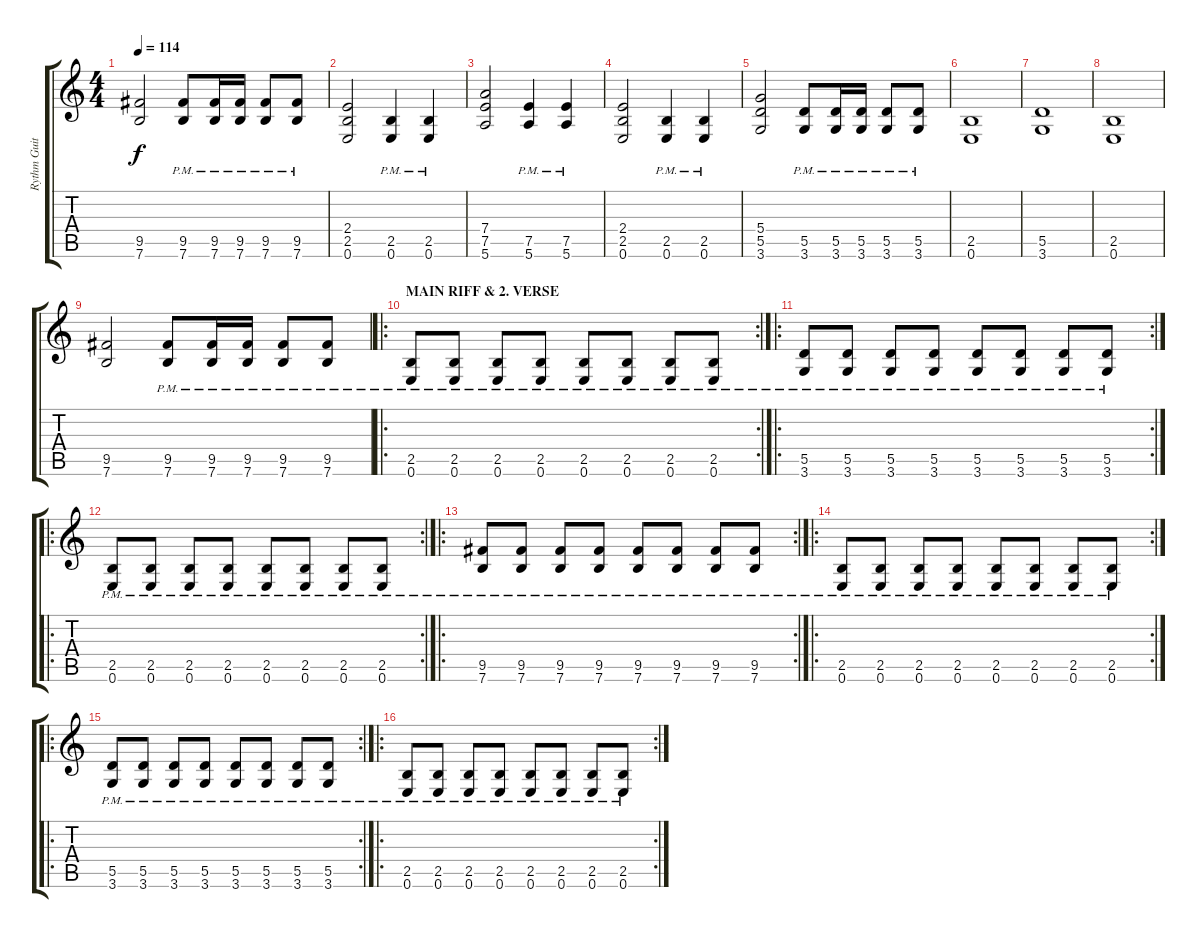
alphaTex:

\track ("Rythm Guitar / Wowa" "Rythm Guit") {instrument distortionguitar}
\staff {score tabs}
\tuning (E4 B3 G3 D3 A2 E2) {hide}
\ts (4 4)
\tempo 114
\clef g2
\ks c
(9.5 7.6).2{dy f} (9.5{pm} 7.6{pm}).8 (9.5{pm} 7.6{pm}).16 (9.5{pm} 7.6{pm}).16 (9.5{pm} 7.6{pm}).8 (9.5{pm} 7.6{pm}).8 |
(2.4 2.5 0.6).2 (2.5{pm} 0.6{pm}).4 (2.5{pm} 0.6{pm}).4 |
(7.4 7.5 5.6).2 (7.5{pm} 5.6{pm}).4 (7.5{pm} 5.6{pm}).4 |
(2.4 2.5 0.6).2 (2.5{pm} 0.6{pm}).4 (2.5{pm} 0.6{pm}).4 |
(5.4 5.5 3.6).2 (5.5{pm} 3.6{pm}).8 (5.5{pm} 3.6{pm}).16 (5.5{pm} 3.6{pm}).16 (5.5{pm} 3.6{pm}).8 (5.5{pm} 3.6{pm}).8 |
(2.5 0.6).1 |
(5.5 3.6).1 |
(2.5 0.6).1 |
(9.5 7.6).2 (9.5{pm} 7.6{pm}).8 (9.5{pm} 7.6{pm}).16 (9.5{pm} 7.6{pm}).16 (9.5{pm} 7.6{pm}).8 (9.5{pm} 7.6{pm}).8 |
\ro
\rc 2
\section ("" "MAIN RIFF & 2. VERSE")
(2.5{pm} 0.6{pm}).8 (2.5{pm} 0.6{pm}).8 (2.5{pm} 0.6{pm}).8 (2.5{pm} 0.6{pm}).8 (2.5{pm} 0.6{pm}).8 (2.5{pm} 0.6{pm}).8 (2.5{pm} 0.6{pm}).8 (2.5{pm} 0.6{pm}).8 |
\ro
\rc 2
(5.5{pm} 3.6{pm}).8 (5.5{pm} 3.6{pm}).8 (5.5{pm} 3.6{pm}).8 (5.5{pm} 3.6{pm}).8 (5.5{pm} 3.6{pm}).8 (5.5{pm} 3.6{pm}).8 (5.5{pm} 3.6{pm}).8 (5.5{pm} 3.6{pm}).8 |
\ro
\rc 2
(2.5{pm} 0.6{pm}).8 (2.5{pm} 0.6{pm}).8 (2.5{pm} 0.6{pm}).8 (2.5{pm} 0.6{pm}).8 (2.5{pm} 0.6{pm}).8 (2.5{pm} 0.6{pm}).8 (2.5{pm} 0.6{pm}).8 (2.5{pm} 0.6{pm}).8 |
\ro
\rc 2
(9.5{pm} 7.6{pm}).8 (9.5{pm} 7.6{pm}).8 (9.5{pm} 7.6{pm}).8 (9.5{pm} 7.6{pm}).8 (9.5{pm} 7.6{pm}).8 (9.5{pm} 7.6{pm}).8 (9.5{pm} 7.6{pm}).8 (9.5{pm} 7.6{pm}).8 |
\ro
\rc 2
(2.5{pm} 0.6{pm}).8 (2.5{pm} 0.6{pm}).8 (2.5{pm} 0.6{pm}).8 (2.5{pm} 0.6{pm}).8 (2.5{pm} 0.6{pm}).8 (2.5{pm} 0.6{pm}).8 (2.5{pm} 0.6{pm}).8 (2.5{pm} 0.6{pm}).8 |
\ro
\rc 2
(5.5{pm} 3.6{pm}).8 (5.5{pm} 3.6{pm}).8 (5.5{pm} 3.6{pm}).8 (5.5{pm} 3.6{pm}).8 (5.5{pm} 3.6{pm}).8 (5.5{pm} 3.6{pm}).8 (5.5{pm} 3.6{pm}).8 (5.5{pm} 3.6{pm}).8 |
\ro
\rc 2
(2.5{pm} 0.6{pm}).8 (2.5{pm} 0.6{pm}).8 (2.5{pm} 0.6{pm}).8 (2.5{pm} 0.6{pm}).8 (2.5{pm} 0.6{pm}).8 (2.5{pm} 0.6{pm}).8 (2.5{pm} 0.6{pm}).8 (2.5{pm} 0.6{pm}).8
